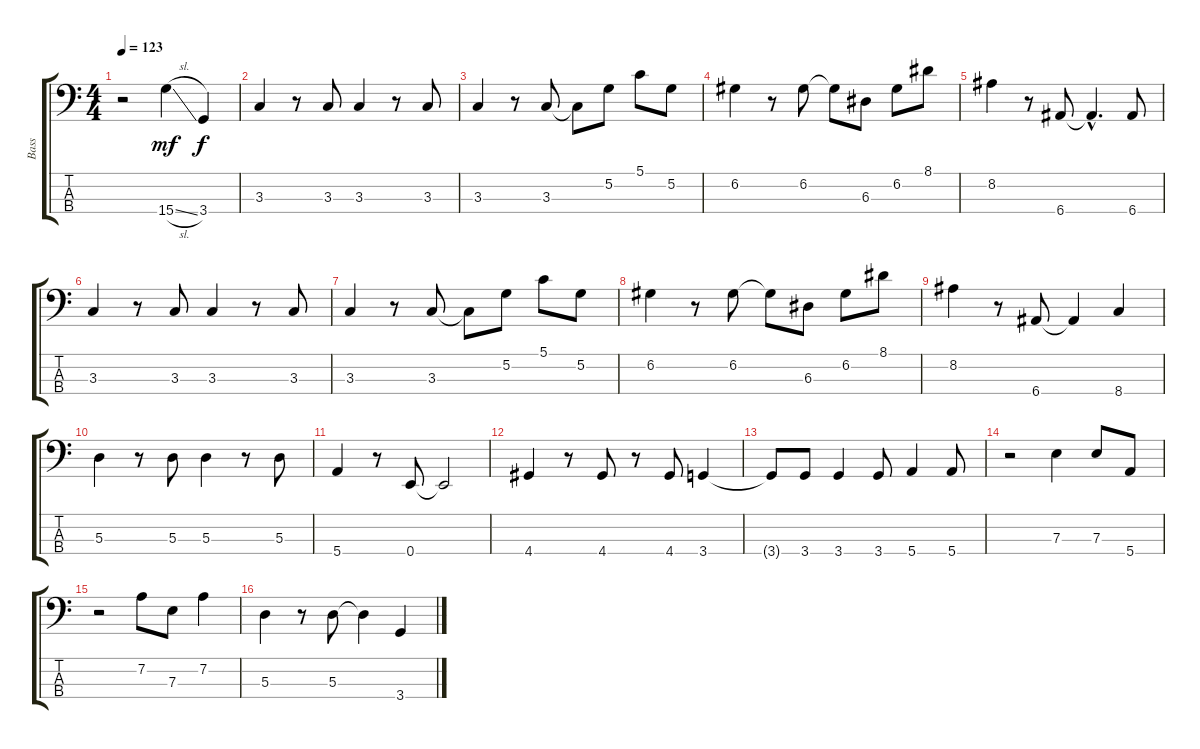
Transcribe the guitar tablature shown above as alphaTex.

\track ("Bass" "Bass") {instrument electricbassfinger}
\staff {score tabs}
\tuning (G2 D2 A1 E1) {hide}
\ts (4 4)
\tempo 123
\clef f4
\ks c
r.2{dy f} 15.4{sl}.4{dy mf} 3.4.4{dy f} |
3.3.4{volume 13} r.8 3.3.8 3.3.4 r.8 3.3.8 |
3.3.4 r.8 3.3.8 3.3{t}.8 5.2.8 5.1.8 5.2.8 |
6.2.4 r.8 6.2.8 6.2{t}.8 6.3.8 6.2.8 8.1.8 |
8.2.4 r.8 6.4.8 6.4{hac t}.4{d} 6.4.8 |
3.3.4 r.8 3.3.8 3.3.4 r.8 3.3.8 |
3.3.4 r.8 3.3.8 3.3{t}.8 5.2.8 5.1.8 5.2.8 |
6.2.4 r.8 6.2.8 6.2{t}.8 6.3.8 6.2.8 8.1.8 |
8.2.4 r.8 6.4.8 6.4{t}.4 8.4.4 |
5.3.4 r.8 5.3.8 5.3.4 r.8 5.3.8 |
5.4.4 r.8 0.4.8 0.4{t}.2 |
4.4.4 r.8 4.4.8 r.8 4.4.8 3.4.4 |
3.4{t}.8 3.4.8 3.4.4 3.4.8 5.4.4 5.4.8 |
r.2 7.3.4 7.3.8 5.4.8 |
r.2 7.2.8 7.3.8 7.2.4 |
5.3.4 r.8 5.3.8 5.3{t}.4 3.4.4
